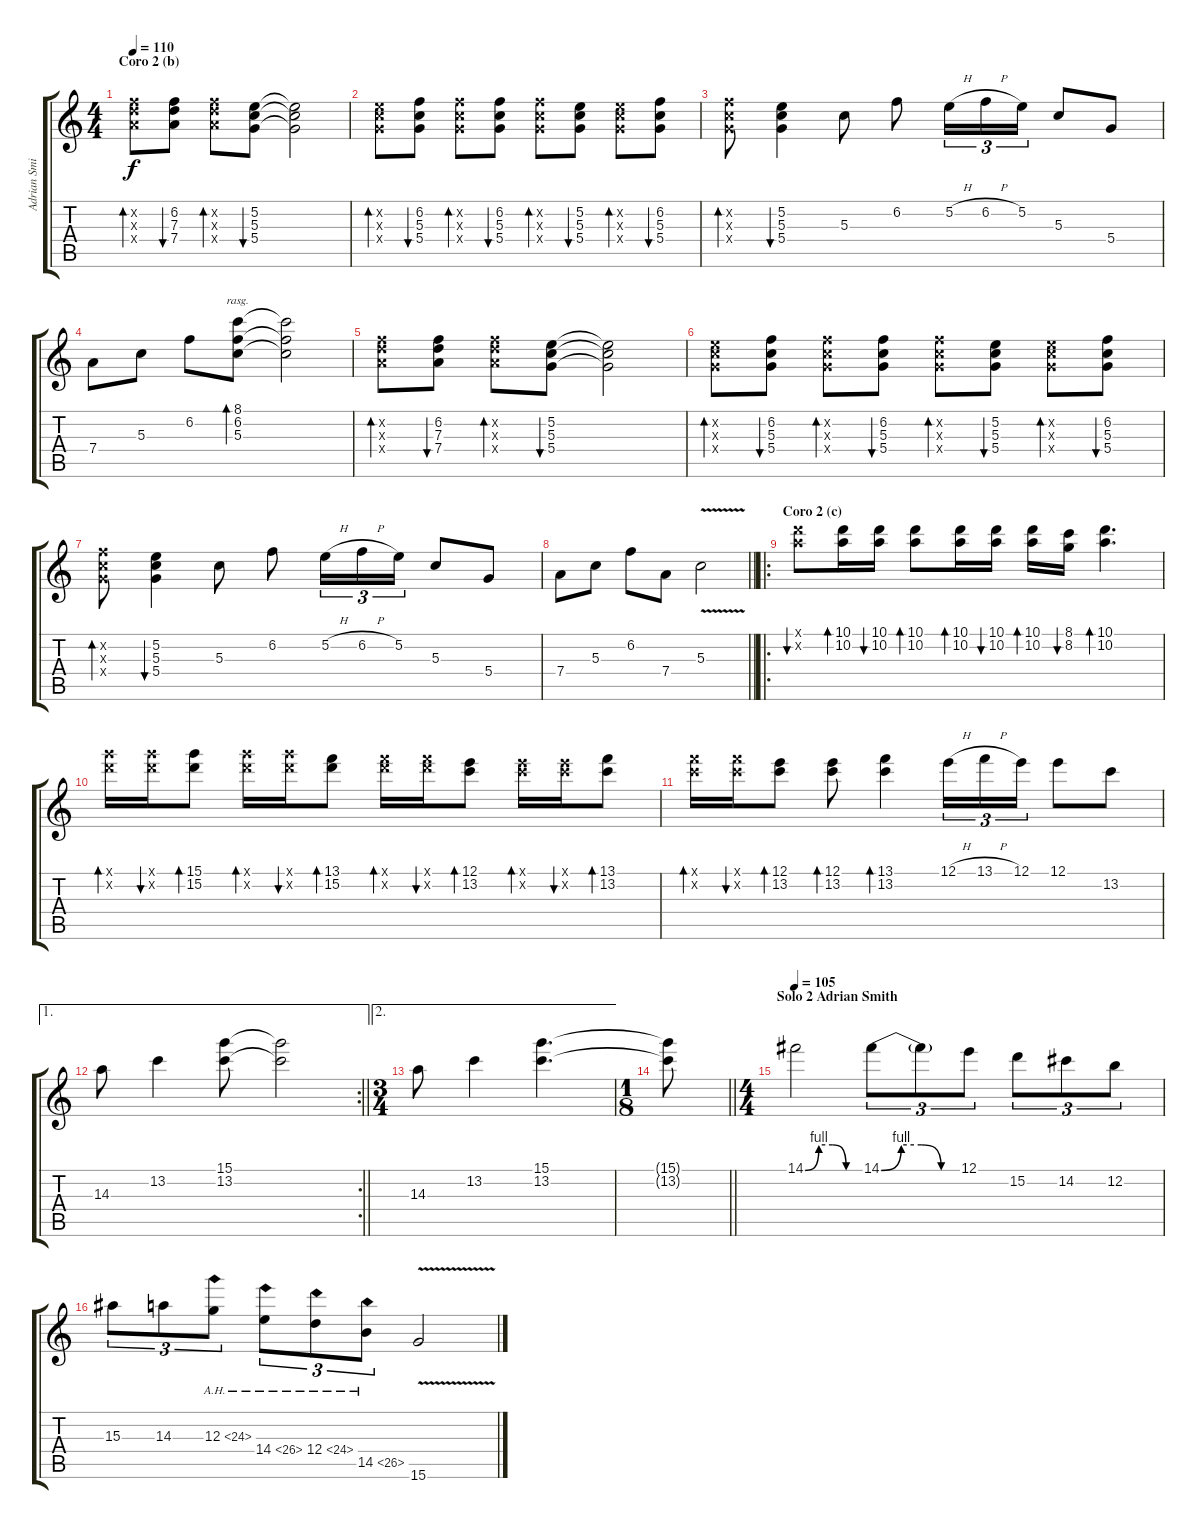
\track ("Adrian Smith" "Adrian Smi") {instrument overdrivenguitar}
\staff {score tabs}
\tuning (E4 B3 G3 D3 A2 E2) {hide}
\ts (4 4)
\section ("" "Coro 2 (b)")
\tempo 110
\clef g2
\ks c
(6.2{x} 7.3{x} 7.4{x}).8{bd 30 dy f volume 13} (6.2 7.3 7.4).8{bu 30} (6.2{x} 7.3{x} 7.4{x}).8{bd 30} (5.2 5.3 5.4).8{bu 30} (5.2{t} 5.3{t} 5.4{t}).2 |
(5.2{x} 5.3{x} 5.4{x}).8{bd 30} (6.2 5.3 5.4).8{bu 30} (6.2{x} 5.3{x} 5.4{x}).8{bd 30} (6.2 5.3 5.4).8{bu 30} (6.2{x} 5.3{x} 5.4{x}).8{bd 30} (5.2 5.3 5.4).8{bu 30} (5.2{x} 5.3{x} 5.4{x}).8{bd 30} (6.2 5.3 5.4).8{bu 30} |
(6.2{x} 5.3{x} 5.4{x}).8{bd 30} (5.2 5.3 5.4).4{bu 30} 5.3.8 6.2.8 5.2{h}.16{tu (3 2)} 6.2{h}.16{tu (3 2)} 5.2.16{tu (3 2)} 5.3.8 5.4.8 |
7.4.8 5.3.8 6.2.8 (8.1 6.2 5.3).8{bd 480 rasg ii} (8.1{t} 6.2{t} 5.3{t}).2 |
(6.2{x} 7.3{x} 7.4{x}).8{bd 30} (6.2 7.3 7.4).8{bu 30} (6.2{x} 7.3{x} 7.4{x}).8{bd 30} (5.2 5.3 5.4).8{bu 30} (5.2{t} 5.3{t} 5.4{t}).2 |
(5.2{x} 5.3{x} 5.4{x}).8{bd 30} (6.2 5.3 5.4).8{bu 30} (6.2{x} 5.3{x} 5.4{x}).8{bd 30} (6.2 5.3 5.4).8{bu 30} (6.2{x} 5.3{x} 5.4{x}).8{bd 30} (5.2 5.3 5.4).8{bu 30} (5.2{x} 5.3{x} 5.4{x}).8{bd 30} (6.2 5.3 5.4).8{bu 30} |
(6.2{x} 5.3{x} 5.4{x}).8{bd 30} (5.2 5.3 5.4).4{bu 30} 5.3.8 6.2.8 5.2{h}.16{tu (3 2)} 6.2{h}.16{tu (3 2)} 5.2.16{tu (3 2)} 5.3.8 5.4.8 |
\barLineRight lightlight
7.4.8 5.3.8 6.2.8 7.4.8 5.3{v}.2 |
\ro
\section ("" "Coro 2 (c)")
(10.1{x} 10.2{x}).8{bu 30} (10.1 10.2).16{bd 60} (10.1 10.2).16{bu 60} (10.1 10.2).8{bd 60} (10.1 10.2).16{bd 60} (10.1 10.2).16{bu 60} (10.1 10.2).16{bd 60} (8.1 8.2).16{bu 60} (10.1 10.2).4{d bd 60} |
(15.1{x} 15.2{x}).16{bd 30} (15.1{x} 15.2{x}).16{bu 30} (15.1 15.2).8{bd 30} (15.1{x} 15.2{x}).16{bd 30} (15.1{x} 15.2{x}).16{bu 30} (13.1 15.2).8{bd 30} (13.1{x} 15.2{x}).16{bd 30} (13.1{x} 15.2{x}).16{bu 30} (12.1 13.2).8{bd 30} (12.1{x} 13.2{x}).16{bd 30} (12.1{x} 13.2{x}).16{bu 30} (13.1 13.2).8{bd 30} |
(13.1{x} 13.2{x}).16{bd 30} (13.1{x} 13.2{x}).16{bu 30} (12.1 13.2).8{bd 30} (12.1 13.2).8{bd 30} (13.1 13.2).4{bd 30} 12.1{h}.16{tu (3 2)} 13.1{h}.16{tu (3 2)} 12.1.16{tu (3 2)} 12.1.8 13.2.8 |
\ae 1
\rc 2
\barLineRight lightlight
14.3.8 13.2.4 (15.1 13.2).8 (15.1{t} 13.2{t}).2 |
\ae 2
\ts (3 4)
14.3.8 13.2.4 (15.1 13.2).4{d} |
\ts (1 8)
\barLineRight lightlight
(15.1{t} 13.2{t}).8 |
\ts (4 4)
\section ("" "Solo 2 Adrian Smith")
\tempo 105
14.1{be (custom 0 0 15 4 30 4 45 0 60 0)}.2{volume 16} 14.1{be (custom 0 0 15 4 30 4 45 0 60 0)}.8{tu (3 2)} 14.1{t}.8{tu (3 2)} 12.1.8{tu (3 2)} 15.2.8{tu (3 2)} 14.2.8{tu (3 2)} 12.2.8{tu (3 2)} |
15.3.8{tu (3 2)} 14.3.8{tu (3 2)} 12.3{ah 12}.8{tu (3 2)} 14.4{ah 12}.8{tu (3 2)} 12.4{ah 12}.8{tu (3 2)} 14.5{ah 12}.8{tu (3 2)} 15.6{v}.2
